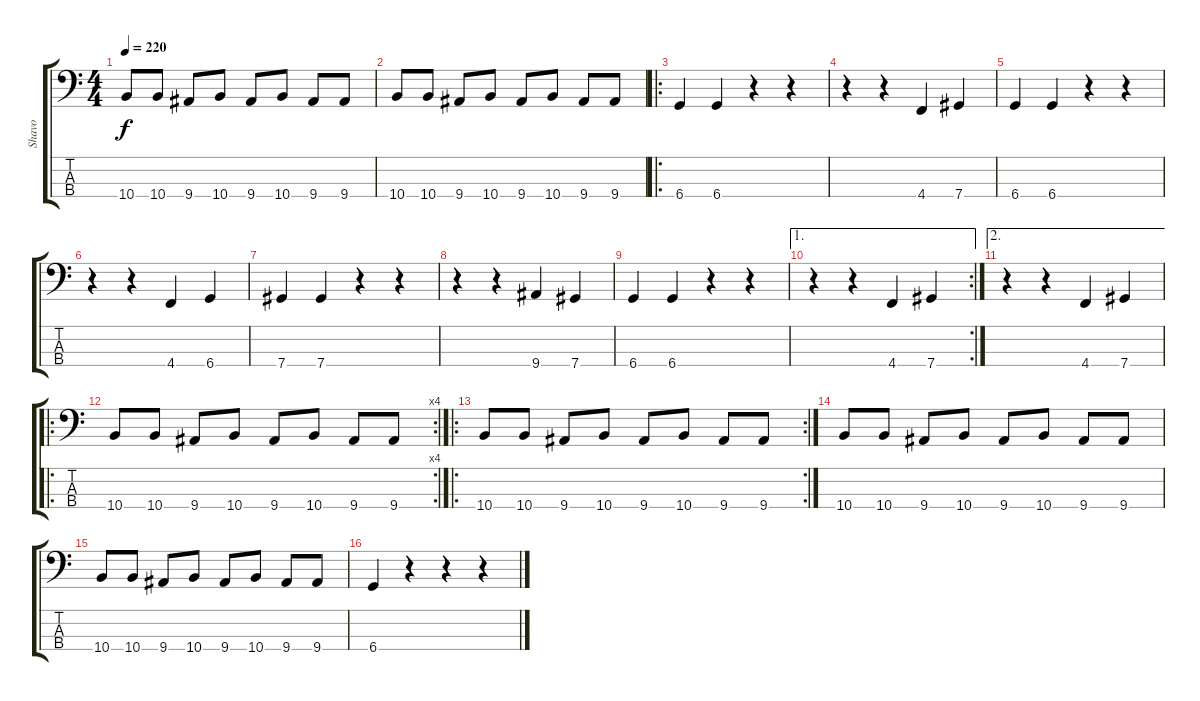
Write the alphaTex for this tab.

\track ("Shavo" "Shavo") {instrument electricbasspick}
\staff {score tabs}
\tuning (Gb2 Db2 Ab1 Db1) {hide}
\ts (4 4)
\tempo 220
\clef f4
\ks c
10.4.8{dy f} 10.4.8 9.4.8 10.4.8 9.4.8 10.4.8 9.4.8 9.4.8 |
10.4.8 10.4.8 9.4.8 10.4.8 9.4.8 10.4.8 9.4.8 9.4.8 |
\ro
6.4.4 6.4.4 r.4 r.4 |
r.4 r.4 4.4.4 7.4.4 |
6.4.4 6.4.4 r.4 r.4 |
r.4 r.4 4.4.4 6.4.4 |
7.4.4 7.4.4 r.4 r.4 |
r.4 r.4 9.4.4 7.4.4 |
6.4.4 6.4.4 r.4 r.4 |
\ae 1
\rc 2
r.4 r.4 4.4.4 7.4.4 |
\ae 2
r.4 r.4 4.4.4 7.4.4 |
\ro
\rc 4
10.4.8 10.4.8 9.4.8 10.4.8 9.4.8 10.4.8 9.4.8 9.4.8 |
\ro
\rc 2
10.4.8 10.4.8 9.4.8 10.4.8 9.4.8 10.4.8 9.4.8 9.4.8 |
10.4.8 10.4.8 9.4.8 10.4.8 9.4.8 10.4.8 9.4.8 9.4.8 |
10.4.8 10.4.8 9.4.8 10.4.8 9.4.8 10.4.8 9.4.8 9.4.8 |
6.4.4 r.4 r.4 r.4
